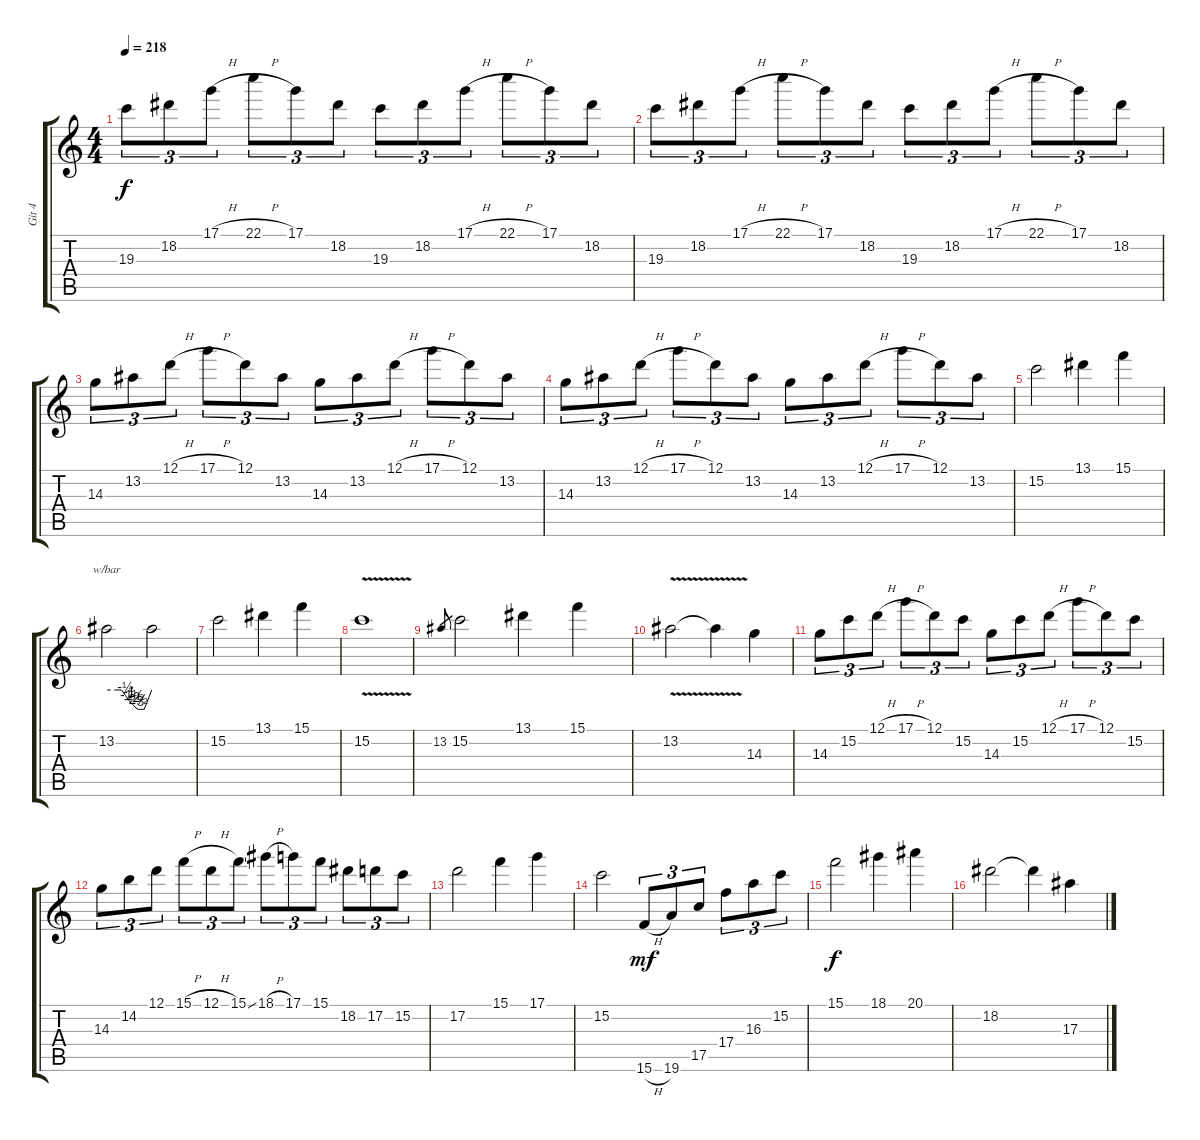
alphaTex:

\track ("Git 4" "Git 4") {instrument overdrivenguitar}
\staff {score tabs}
\tuning (D4 A3 F3 C3 G2 D2) {hide}
\ts (4 4)
\tempo 218
\clef g2
\ks c
19.3.8{tu (3 2) dy f} 18.2.8{tu (3 2)} 17.1{h}.8{tu (3 2)} 22.1{h}.8{tu (3 2)} 17.1.8{tu (3 2)} 18.2.8{tu (3 2)} 19.3.8{tu (3 2)} 18.2.8{tu (3 2)} 17.1{h}.8{tu (3 2)} 22.1{h}.8{tu (3 2)} 17.1.8{tu (3 2)} 18.2.8{tu (3 2)} |
19.3.8{tu (3 2)} 18.2.8{tu (3 2)} 17.1{h}.8{tu (3 2)} 22.1{h}.8{tu (3 2)} 17.1.8{tu (3 2)} 18.2.8{tu (3 2)} 19.3.8{tu (3 2)} 18.2.8{tu (3 2)} 17.1{h}.8{tu (3 2)} 22.1{h}.8{tu (3 2)} 17.1.8{tu (3 2)} 18.2.8{tu (3 2)} |
14.3.8{tu (3 2)} 13.2.8{tu (3 2)} 12.1{h}.8{tu (3 2)} 17.1{h}.8{tu (3 2)} 12.1.8{tu (3 2)} 13.2.8{tu (3 2)} 14.3.8{tu (3 2)} 13.2.8{tu (3 2)} 12.1{h}.8{tu (3 2)} 17.1{h}.8{tu (3 2)} 12.1.8{tu (3 2)} 13.2.8{tu (3 2)} |
14.3.8{tu (3 2)} 13.2.8{tu (3 2)} 12.1{h}.8{tu (3 2)} 17.1{h}.8{tu (3 2)} 12.1.8{tu (3 2)} 13.2.8{tu (3 2)} 14.3.8{tu (3 2)} 13.2.8{tu (3 2)} 12.1{h}.8{tu (3 2)} 17.1{h}.8{tu (3 2)} 12.1.8{tu (3 2)} 13.2.8{tu (3 2)} |
15.2.2 13.1.4 15.1.4 |
13.2.2{tbe (custom default 0 0 15 0 20 0 25 -2 30 -4 34 -6 37 -8 39 -10 42 -12 45 -12 48 -12 50 -12 60 0)} 13.2{t}.2 |
15.2.2 13.1.4 15.1.4 |
15.2{v}.1 |
13.2.8{gr} 15.2.2 13.1.4 15.1.4 |
13.2{v}.2 13.2{t}.4 14.3.4 |
14.3.8{tu (3 2)} 15.2.8{tu (3 2)} 12.1{h}.8{tu (3 2)} 17.1{h}.8{tu (3 2)} 12.1.8{tu (3 2)} 15.2.8{tu (3 2)} 14.3.8{tu (3 2)} 15.2.8{tu (3 2)} 12.1{h}.8{tu (3 2)} 17.1{h}.8{tu (3 2)} 12.1.8{tu (3 2)} 15.2.8{tu (3 2)} |
14.3.8{tu (3 2)} 14.2.8{tu (3 2)} 12.1.8{tu (3 2)} 15.1{h}.8{tu (3 2)} 12.1{h}.8{tu (3 2)} 15.1{ss}.8{tu (3 2)} 18.1{h}.8{tu (3 2)} 17.1.8{tu (3 2)} 15.1.8{tu (3 2)} 18.2.8{tu (3 2)} 17.2.8{tu (3 2)} 15.2.8{tu (3 2)} |
17.2.2 15.1.4 17.1.4 |
15.2.2 15.6{h}.8{tu (3 2) dy mf} 19.6.8{tu (3 2)} 17.5.8{tu (3 2)} 17.4.8{tu (3 2)} 16.3.8{tu (3 2)} 15.2.8{tu (3 2)} |
15.1.2{dy f} 18.1.4 20.1.4 |
18.2.2 18.2{t}.4 17.3.4
